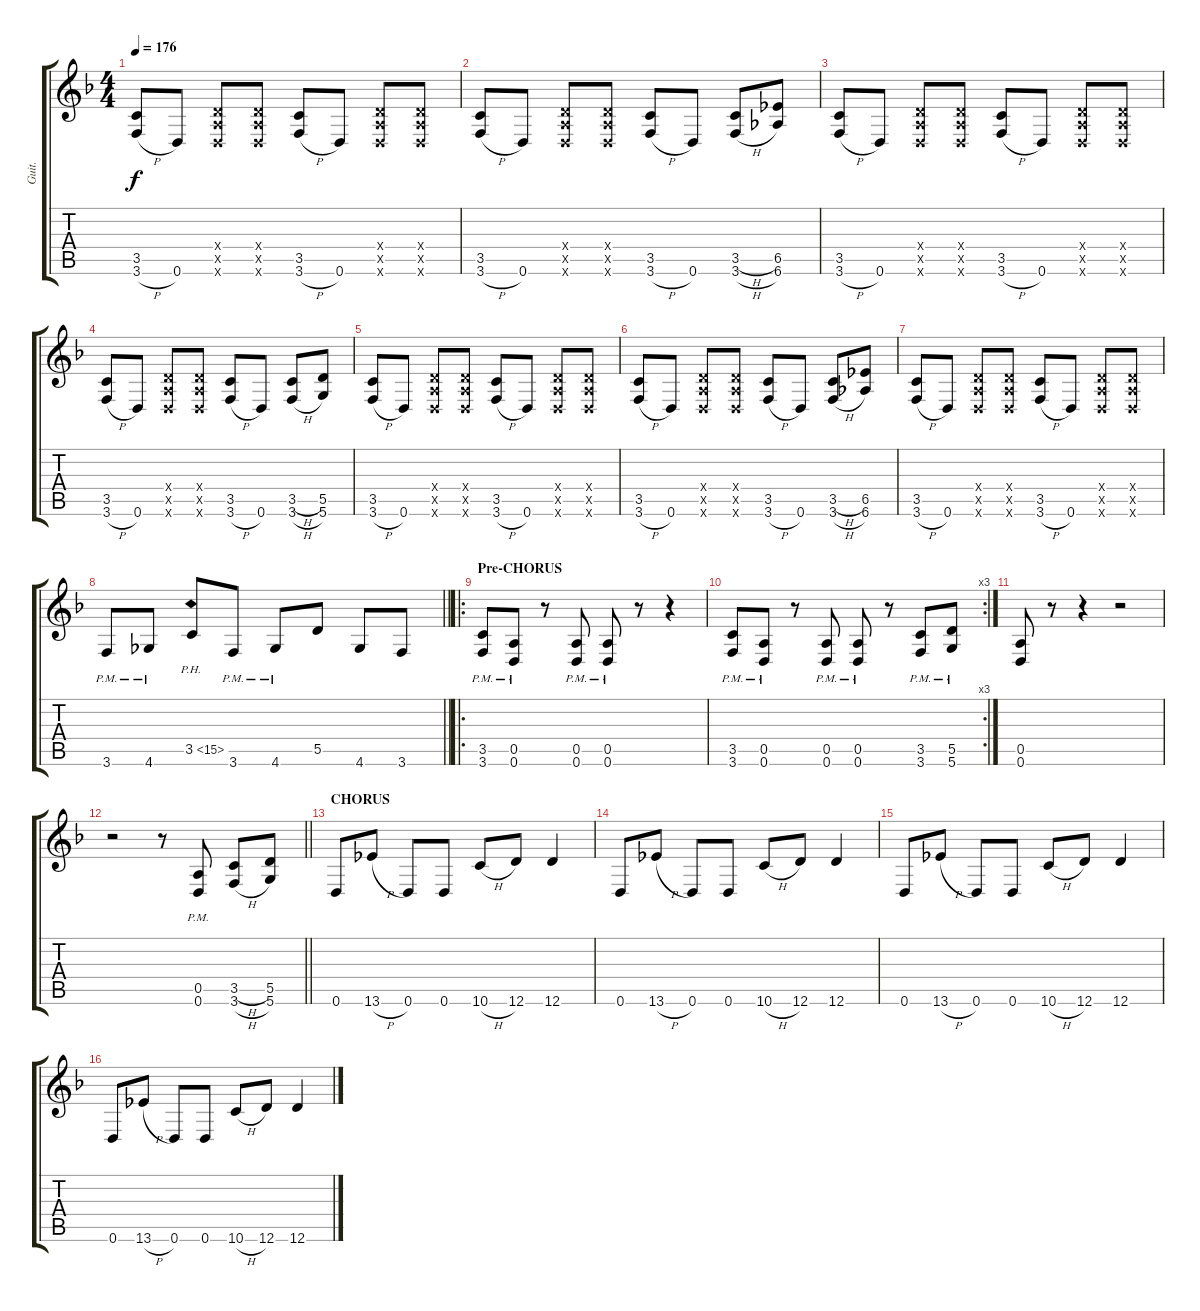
\track ("Guit." "Guit.") {instrument distortionguitar}
\staff {score tabs}
\tuning (E4 B3 G3 D3 A2 D2) {hide}
\ts (4 4)
\tempo 176
\clef g2
\ks f
(3.5 3.6{h}).8{dy f} 0.6.8 (0.4{x} 0.5{x} 0.6{x}).8 (0.4{x} 0.5{x} 0.6{x}).8 (3.5 3.6{h}).8 0.6.8 (0.4{x} 0.5{x} 0.6{x}).8 (0.4{x} 0.5{x} 0.6{x}).8 |
(3.5 3.6{h}).8 0.6.8 (0.4{x} 0.5{x} 0.6{x}).8 (0.4{x} 0.5{x} 0.6{x}).8 (3.5 3.6{h}).8 0.6.8 (3.5{h} 3.6{h}).8 (6.5 6.6).8 |
(3.5 3.6{h}).8 0.6.8 (0.4{x} 0.5{x} 0.6{x}).8 (0.4{x} 0.5{x} 0.6{x}).8 (3.5 3.6{h}).8 0.6.8 (0.4{x} 0.5{x} 0.6{x}).8 (0.4{x} 0.5{x} 0.6{x}).8 |
(3.5 3.6{h}).8 0.6.8 (0.4{x} 0.5{x} 0.6{x}).8 (0.4{x} 0.5{x} 0.6{x}).8 (3.5 3.6{h}).8 0.6.8 (3.5{h} 3.6{h}).8 (5.5 5.6).8 |
(3.5 3.6{h}).8 0.6.8 (0.4{x} 0.5{x} 0.6{x}).8 (0.4{x} 0.5{x} 0.6{x}).8 (3.5 3.6{h}).8 0.6.8 (0.4{x} 0.5{x} 0.6{x}).8 (0.4{x} 0.5{x} 0.6{x}).8 |
(3.5 3.6{h}).8 0.6.8 (0.4{x} 0.5{x} 0.6{x}).8 (0.4{x} 0.5{x} 0.6{x}).8 (3.5 3.6{h}).8 0.6.8 (3.5{h} 3.6{h}).8 (6.5 6.6).8 |
(3.5 3.6{h}).8 0.6.8 (0.4{x} 0.5{x} 0.6{x}).8 (0.4{x} 0.5{x} 0.6{x}).8 (3.5 3.6{h}).8 0.6.8 (0.4{x} 0.5{x} 0.6{x}).8 (0.4{x} 0.5{x} 0.6{x}).8 |
\barLineRight lightlight
3.6{pm}.8 4.6{pm}.8 3.5{ph 12}.8 3.6{pm}.8 4.6{pm}.8 5.5.8 4.6.8 3.6.8 |
\ro
\section ("" "Pre-CHORUS")
(3.5{pm} 3.6{pm}).8 (0.5 0.6{pm}).8 r.8 (0.5 0.6{pm}).8 (0.5 0.6{pm}).8 r.8 r.4 |
\rc 3
(3.5{pm} 3.6{pm}).8 (0.5 0.6{pm}).8 r.8 (0.5 0.6{pm}).8 (0.5 0.6{pm}).8 r.8 (3.5{pm} 3.6{pm}).8 (5.5{pm} 5.6{pm}).8 |
(0.5 0.6).8 r.8 r.4 r.2 |
\barLineRight lightlight
r.2 r.8 (0.5{pm} 0.6{pm}).8 (3.5{h} 3.6{h}).8 (5.5 5.6).8 |
\section ("" "CHORUS")
0.6.8 13.6{h}.8 0.6.8 0.6.8 10.6{h}.8 12.6.8 12.6.4 |
0.6.8 13.6{h}.8 0.6.8 0.6.8 10.6{h}.8 12.6.8 12.6.4 |
0.6.8 13.6{h}.8 0.6.8 0.6.8 10.6{h}.8 12.6.8 12.6.4 |
0.6.8 13.6{h}.8 0.6.8 0.6.8 10.6{h}.8 12.6.8 12.6.4
